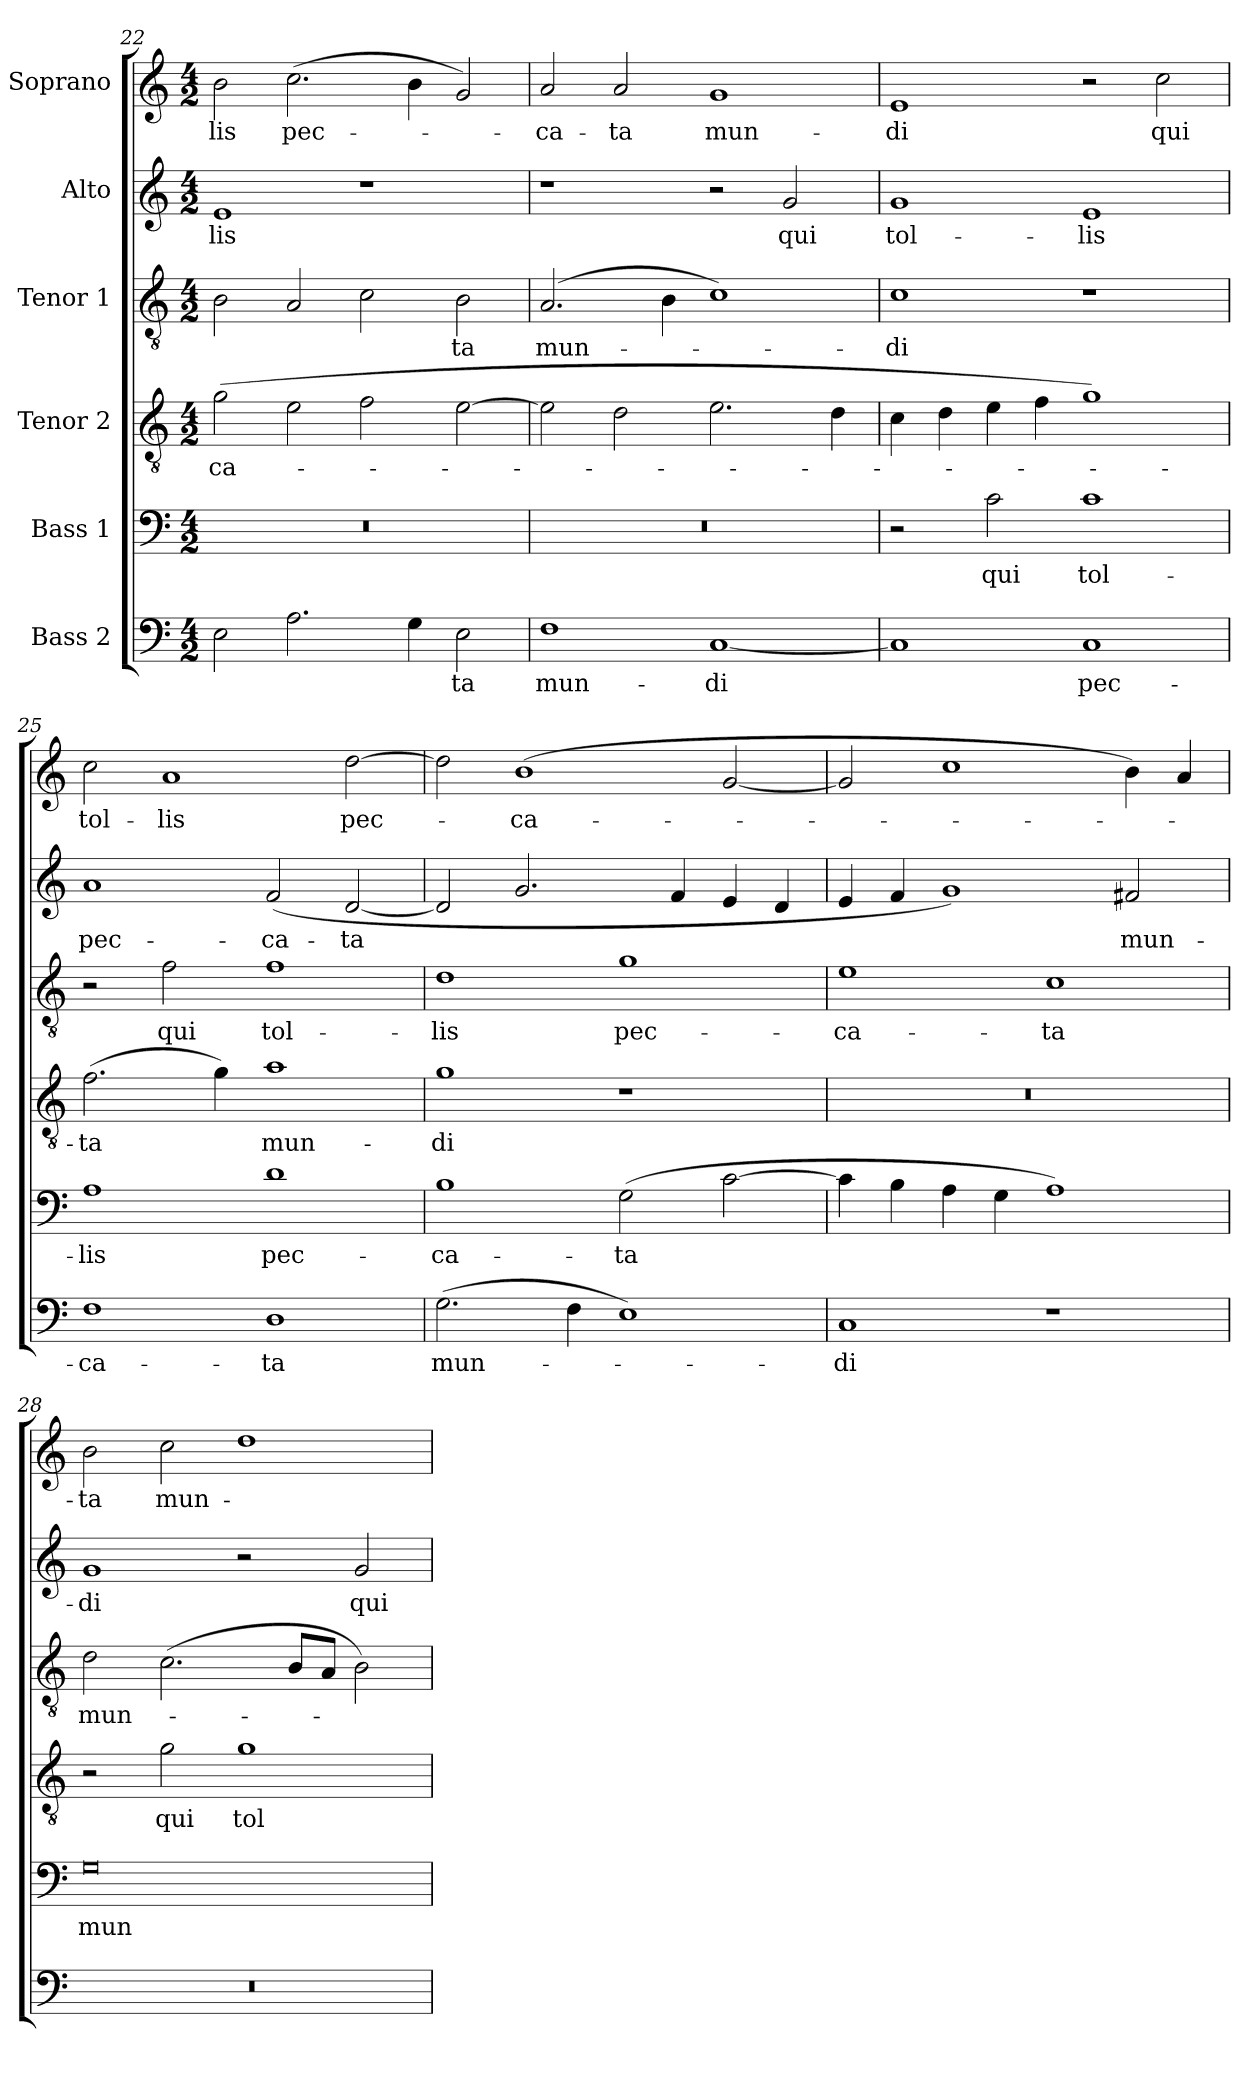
**kern	**text	**kern	**text	**kern	**text	**kern	**text	**kern	**text	**kern	**text
*part6	*part6	*part5	*part5	*part4	*part4	*part3	*part3	*part2	*part2	*part1	*part1
*staff6	*staff6	*staff5	*staff5	*staff4	*staff4	*staff3	*staff3	*staff2	*staff2	*staff1	*staff1
*I"Bass 2	*	*I"Bass 1	*	*I"Tenor 2	*	*I"Tenor 1	*	*I"Alto	*	*I"Soprano	*
*clefF4	*	*clefF4	*	*clefGv2	*	*clefGv2	*	*clefG2	*	*clefG2	*
*k[]	*	*k[]	*	*k[]	*	*k[]	*	*k[]	*	*k[]	*
*C:	*	*C:	*	*C:	*	*C:	*	*C:	*	*C:	*
*M4/2	*	*M4/2	*	*M4/2	*	*M4/2	*	*M4/2	*	*M4/2	*
=22	=22	=22	=22	=22	=22	=22	=22	=22	=22	=22	=22
2E\	.	0r	.	(2g\	-ca-	2B\	.	1e	-lis	2b\	-lis
2.A\	.	.	.	2e\	.	2A/	.	.	.	(2.cc\	pec-
.	.	.	.	2f\	.	2c\	.	1r	.	.	.
4G\	.	.	.	.	.	.	.	.	.	4b\	.
2E\	-ta	.	.	[2e\	.	2B\	-ta	.	.	2g/)	.
=23	=23	=23	=23	=23	=23	=23	=23	=23	=23	=23	=23
1F	mun-	0r	.	2e\]	.	(2.A/	mun-	1r	.	2a/	-ca-
.	.	.	.	2d\	.	.	.	.	.	2a/	-ta
.	.	.	.	.	.	4B\	.	.	.	.	.
[1C	-di	.	.	2.e\	.	1c)	.	2r	.	1g	mun-
.	.	.	.	.	.	.	.	2g/	qui	.	.
.	.	.	.	4d\	.	.	.	.	.	.	.
=24	=24	=24	=24	=24	=24	=24	=24	=24	=24	=24	=24
1C]	.	2r	.	4c\	.	1c	-di	1g	tol-	1e	-di
.	.	.	.	4d\	.	.	.	.	.	.	.
.	.	2c\	qui	4e\	.	.	.	.	.	.	.
.	.	.	.	4f\	.	.	.	.	.	.	.
1C	pec-	1c	tol-	1g)	.	1r	.	1e	-lis	2r	.
.	.	.	.	.	.	.	.	.	.	2cc\	qui
!!LO:LB:g=z
=25	=25	=25	=25	=25	=25	=25	=25	=25	=25	=25	=25
1F	-ca-	1A	-lis	(2.f\	-ta	2r	.	1a	pec-	2cc\	tol-
.	.	.	.	.	.	2f\	qui	.	.	1a	-lis
.	.	.	.	4g\)	.	.	.	.	.	.	.
1D	-ta	1d	pec-	1a	mun-	1f	tol-	(2f/	-ca-	.	.
.	.	.	.	.	.	.	.	[2d/	-ta	[2dd\	pec-
=26	=26	=26	=26	=26	=26	=26	=26	=26	=26	=26	=26
(2.G\	mun-	1B	-ca-	1g	-di	1d	-lis	2d/]	.	2dd\]	.
.	.	.	.	.	.	.	.	2.g/	.	(1b	-ca-
4F\	.	.	.	.	.	.	.	.	.	.	.
1E)	.	(2G\	-ta	1r	.	1g	pec-	.	.	.	.
.	.	.	.	.	.	.	.	4f/	.	.	.
.	.	[2c\	.	.	.	.	.	4e/	.	[2g/	.
.	.	.	.	.	.	.	.	4d/	.	.	.
=27	=27	=27	=27	=27	=27	=27	=27	=27	=27	=27	=27
1C	-di	4c\]	.	0r	.	1e	-ca-	4e/	.	2g/]	.
.	.	4B\	.	.	.	.	.	4f/	.	.	.
.	.	4A\	.	.	.	.	.	1g)	.	1cc	.
.	.	4G\	.	.	.	.	.	.	.	.	.
1r	.	1A)	.	.	.	1c	-ta	.	.	.	.
.	.	.	.	.	.	.	.	2f#X/	mun-	4b\)	.
.	.	.	.	.	.	.	.	.	.	4a/	.
=28	=28	=28	=28	=28	=28	=28	=28	=28	=28	=28	=28
0r	.	0G	mun-	2r	.	2d\	mun-	1g	-di	2b\	-ta
.	.	.	.	2g\	qui	(2.c\	.	.	.	2cc\	mun-
.	.	.	.	1g	tol-	.	.	2r	.	1dd	.
.	.	.	.	.	.	8B/L	.	.	.	.	.
.	.	.	.	.	.	8A/J	.	.	.	.	.
.	.	.	.	.	.	2B\)	.	2g/	qui	.	.
=	=	=	=	=	=	=	=	=	=	=	=
*-	*-	*-	*-	*-	*-	*-	*-	*-	*-	*-	*-
